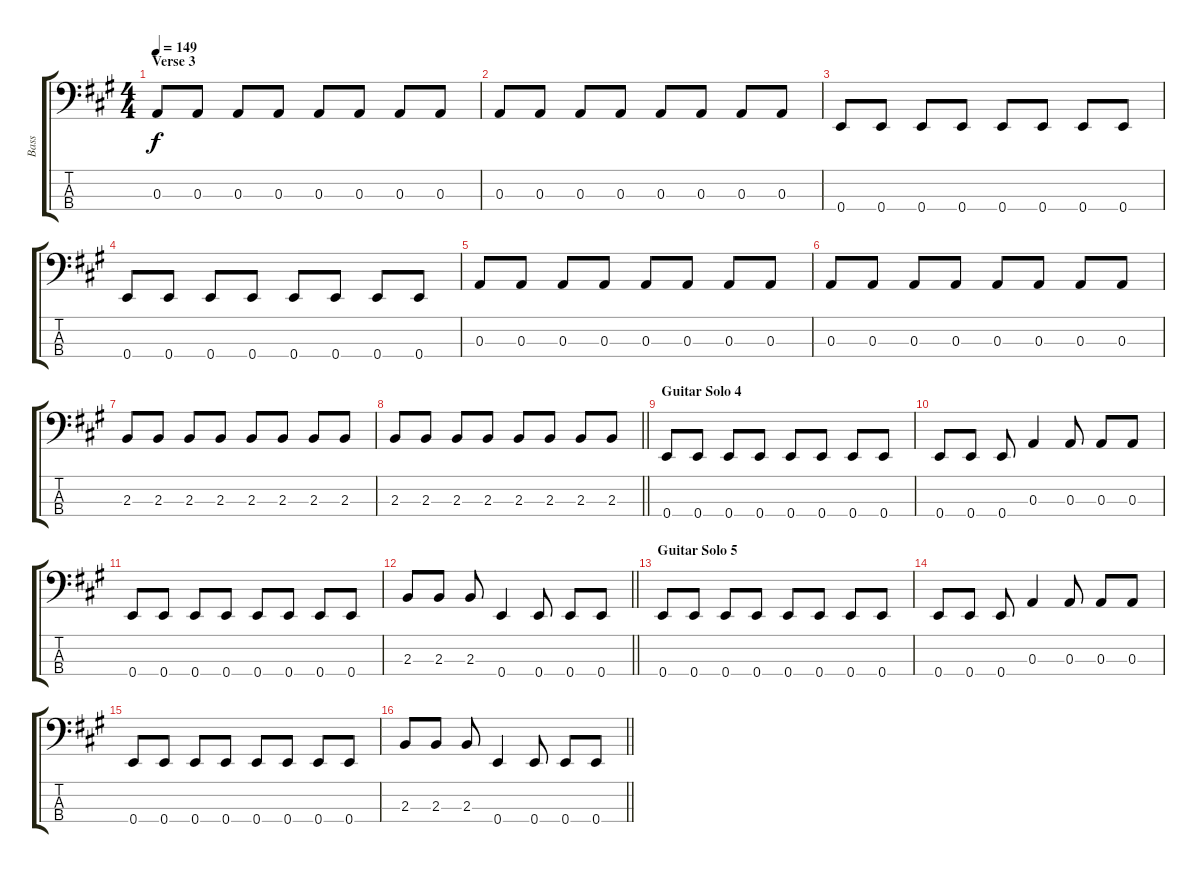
\track ("Bass" "Bass") {instrument electricbassfinger}
\staff {score tabs}
\tuning (G2 D2 A1 E1) {hide}
\ts (4 4)
\section ("" "Verse 3")
\tempo 149
\clef f4
\ks f#minor
0.3.8{dy f} 0.3.8 0.3.8 0.3.8 0.3.8 0.3.8 0.3.8 0.3.8 |
0.3.8 0.3.8 0.3.8 0.3.8 0.3.8 0.3.8 0.3.8 0.3.8 |
0.4.8 0.4.8 0.4.8 0.4.8 0.4.8 0.4.8 0.4.8 0.4.8 |
0.4.8 0.4.8 0.4.8 0.4.8 0.4.8 0.4.8 0.4.8 0.4.8 |
0.3.8 0.3.8 0.3.8 0.3.8 0.3.8 0.3.8 0.3.8 0.3.8 |
0.3.8 0.3.8 0.3.8 0.3.8 0.3.8 0.3.8 0.3.8 0.3.8 |
2.3.8 2.3.8 2.3.8 2.3.8 2.3.8 2.3.8 2.3.8 2.3.8 |
\barLineRight lightlight
2.3.8 2.3.8 2.3.8 2.3.8 2.3.8 2.3.8 2.3.8 2.3.8 |
\section ("" "Guitar Solo 4")
0.4.8 0.4.8 0.4.8 0.4.8 0.4.8 0.4.8 0.4.8 0.4.8 |
0.4.8 0.4.8 0.4.8 0.3.4 0.3.8 0.3.8 0.3.8 |
0.4.8 0.4.8 0.4.8 0.4.8 0.4.8 0.4.8 0.4.8 0.4.8 |
\barLineRight lightlight
2.3.8 2.3.8 2.3.8 0.4.4 0.4.8 0.4.8 0.4.8 |
\section ("" "Guitar Solo 5")
0.4.8 0.4.8 0.4.8 0.4.8 0.4.8 0.4.8 0.4.8 0.4.8 |
0.4.8 0.4.8 0.4.8 0.3.4 0.3.8 0.3.8 0.3.8 |
0.4.8 0.4.8 0.4.8 0.4.8 0.4.8 0.4.8 0.4.8 0.4.8 |
\barLineRight lightlight
2.3.8 2.3.8 2.3.8 0.4.4 0.4.8 0.4.8 0.4.8
